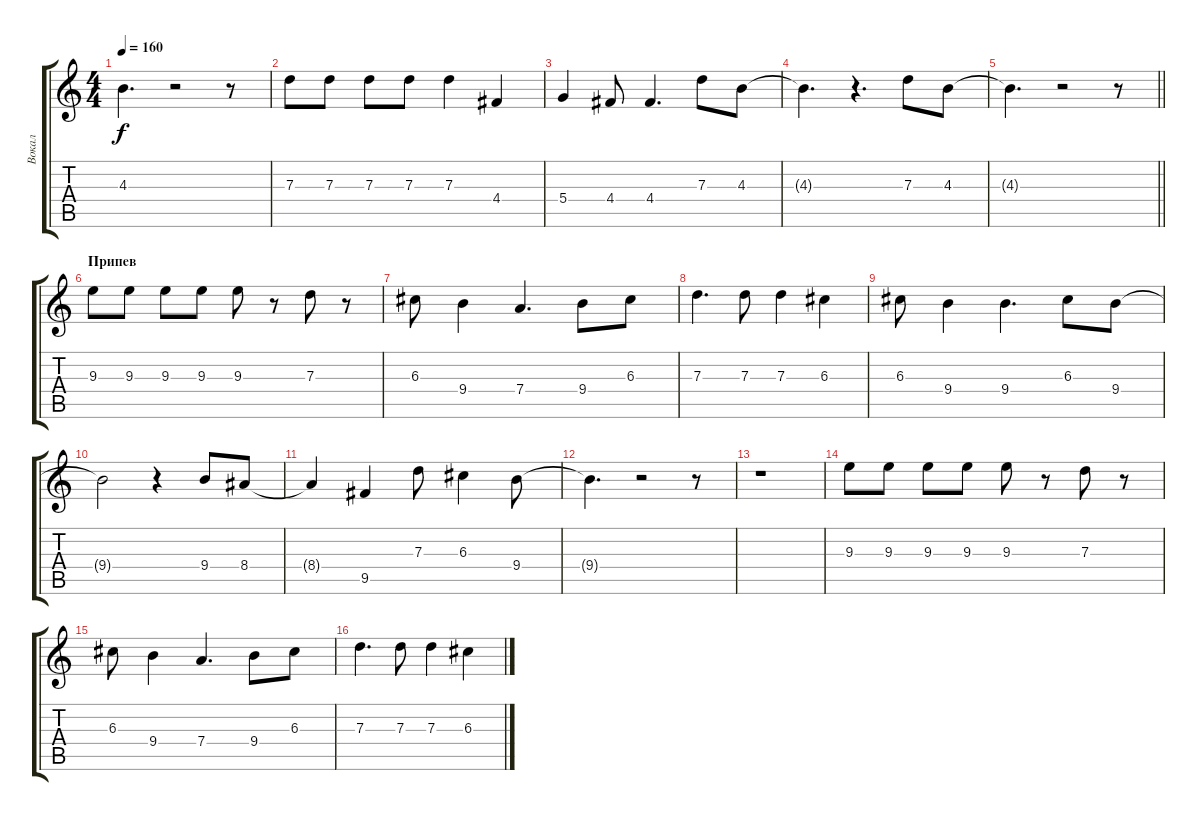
\track ("Вокал" "Вокал") {instrument distortionguitar}
\staff {score tabs}
\tuning (E4 B3 G3 D3 A2 E2) {hide}
\ts (4 4)
\tempo 160
\clef g2
\ks c
4.3{t}.4{d dy f} r.2 r.8 |
7.3.8 7.3.8 7.3.8 7.3.8 7.3.4 4.4.4 |
5.4.4 4.4.8 4.4.4{d} 7.3.8 4.3.8 |
4.3{t}.4{d} r.4{d} 7.3.8 4.3.8 |
\barLineRight lightlight
4.3{t}.4{d} r.2 r.8 |
\section ("" "Припев")
9.3.8 9.3.8 9.3.8 9.3.8 9.3.8 r.8 7.3.8 r.8 |
6.3.8 9.4.4 7.4.4{d} 9.4.8 6.3.8 |
7.3.4{d} 7.3.8 7.3.4 6.3.4 |
6.3.8 9.4.4 9.4.4{d} 6.3.8 9.4.8 |
9.4{t}.2 r.4 9.4.8 8.4.8 |
8.4{t}.4 9.5.4 7.3.8 6.3.4 9.4.8 |
9.4{t}.4{d} r.2 r.8 |
r.1 |
9.3.8 9.3.8 9.3.8 9.3.8 9.3.8 r.8 7.3.8 r.8 |
6.3.8 9.4.4 7.4.4{d} 9.4.8 6.3.8 |
7.3.4{d} 7.3.8 7.3.4 6.3.4
